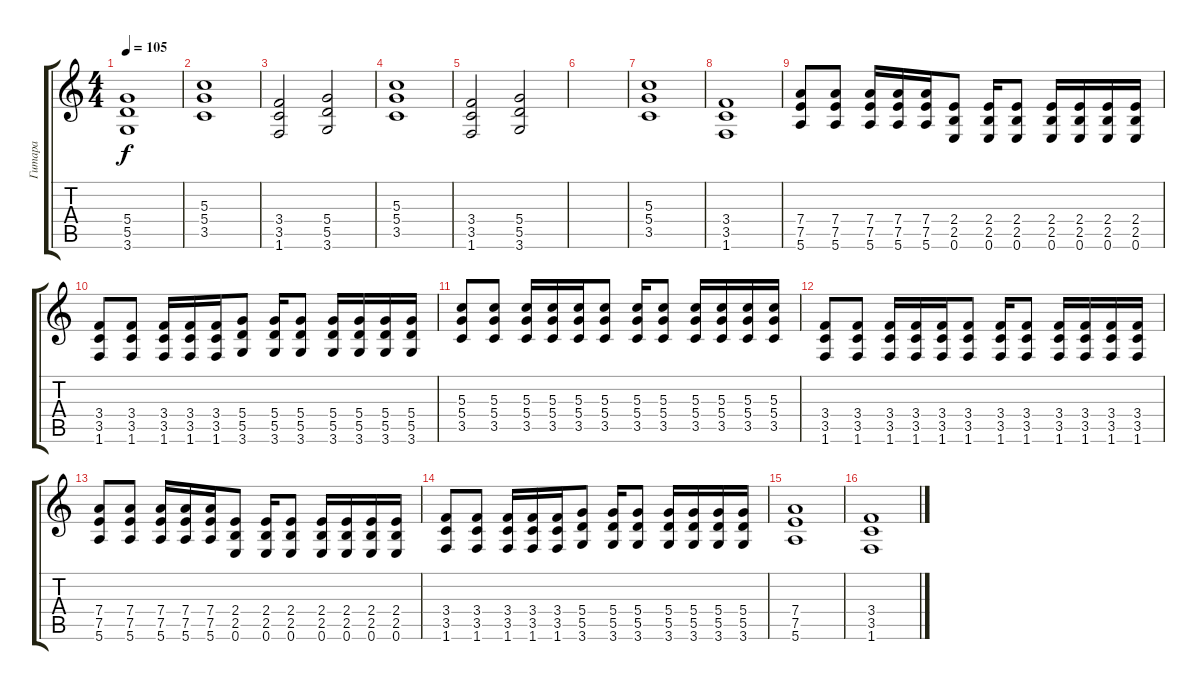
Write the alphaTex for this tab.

\track ("Гитара" "Гитара") {instrument overdrivenguitar}
\staff {score tabs}
\tuning (E4 B3 G3 D3 A2 E2) {hide}
\ts (4 4)
\tempo 105
\clef g2
\ks c
(5.4{t} 5.5{t} 3.6{t}).1{dy f} |
(5.3 5.4 3.5).1 |
(3.4 3.5 1.6).2 (5.4 5.5 3.6).2 |
(5.3 5.4 3.5).1 |
(3.4 3.5 1.6).2 (5.4 5.5 3.6).2 |
|
(5.3 5.4 3.5).1 |
(3.4 3.5 1.6).1 |
(7.4 7.5 5.6).8 (7.4 7.5 5.6).8 (7.4 7.5 5.6).16 (7.4 7.5 5.6).16 (7.4 7.5 5.6).16 (2.4 2.5 0.6).8 (2.4 2.5 0.6).16 (2.4 2.5 0.6).8 (2.4 2.5 0.6).16 (2.4 2.5 0.6).16 (2.4 2.5 0.6).16 (2.4 2.5 0.6).16 |
(3.4 3.5 1.6).8 (3.4 3.5 1.6).8 (3.4 3.5 1.6).16 (3.4 3.5 1.6).16 (3.4 3.5 1.6).16 (5.4 5.5 3.6).8 (5.4 5.5 3.6).16 (5.4 5.5 3.6).8 (5.4 5.5 3.6).16 (5.4 5.5 3.6).16 (5.4 5.5 3.6).16 (5.4 5.5 3.6).16 |
(5.3 5.4 3.5).8 (5.3 5.4 3.5).8 (5.3 5.4 3.5).16 (5.3 5.4 3.5).16 (5.3 5.4 3.5).16 (5.3 5.4 3.5).8 (5.3 5.4 3.5).16 (5.3 5.4 3.5).8 (5.3 5.4 3.5).16 (5.3 5.4 3.5).16 (5.3 5.4 3.5).16 (5.3 5.4 3.5).16 |
(3.4 3.5 1.6).8 (3.4 3.5 1.6).8 (3.4 3.5 1.6).16 (3.4 3.5 1.6).16 (3.4 3.5 1.6).16 (3.4 3.5 1.6).8 (3.4 3.5 1.6).16 (3.4 3.5 1.6).8 (3.4 3.5 1.6).16 (3.4 3.5 1.6).16 (3.4 3.5 1.6).16 (3.4 3.5 1.6).16 |
(7.4 7.5 5.6).8 (7.4 7.5 5.6).8 (7.4 7.5 5.6).16 (7.4 7.5 5.6).16 (7.4 7.5 5.6).16 (2.4 2.5 0.6).8 (2.4 2.5 0.6).16 (2.4 2.5 0.6).8 (2.4 2.5 0.6).16 (2.4 2.5 0.6).16 (2.4 2.5 0.6).16 (2.4 2.5 0.6).16 |
(3.4 3.5 1.6).8 (3.4 3.5 1.6).8 (3.4 3.5 1.6).16 (3.4 3.5 1.6).16 (3.4 3.5 1.6).16 (5.4 5.5 3.6).8 (5.4 5.5 3.6).16 (5.4 5.5 3.6).8 (5.4 5.5 3.6).16 (5.4 5.5 3.6).16 (5.4 5.5 3.6).16 (5.4 5.5 3.6).16 |
(7.4 7.5 5.6).1 |
(3.4 3.5 1.6).1
